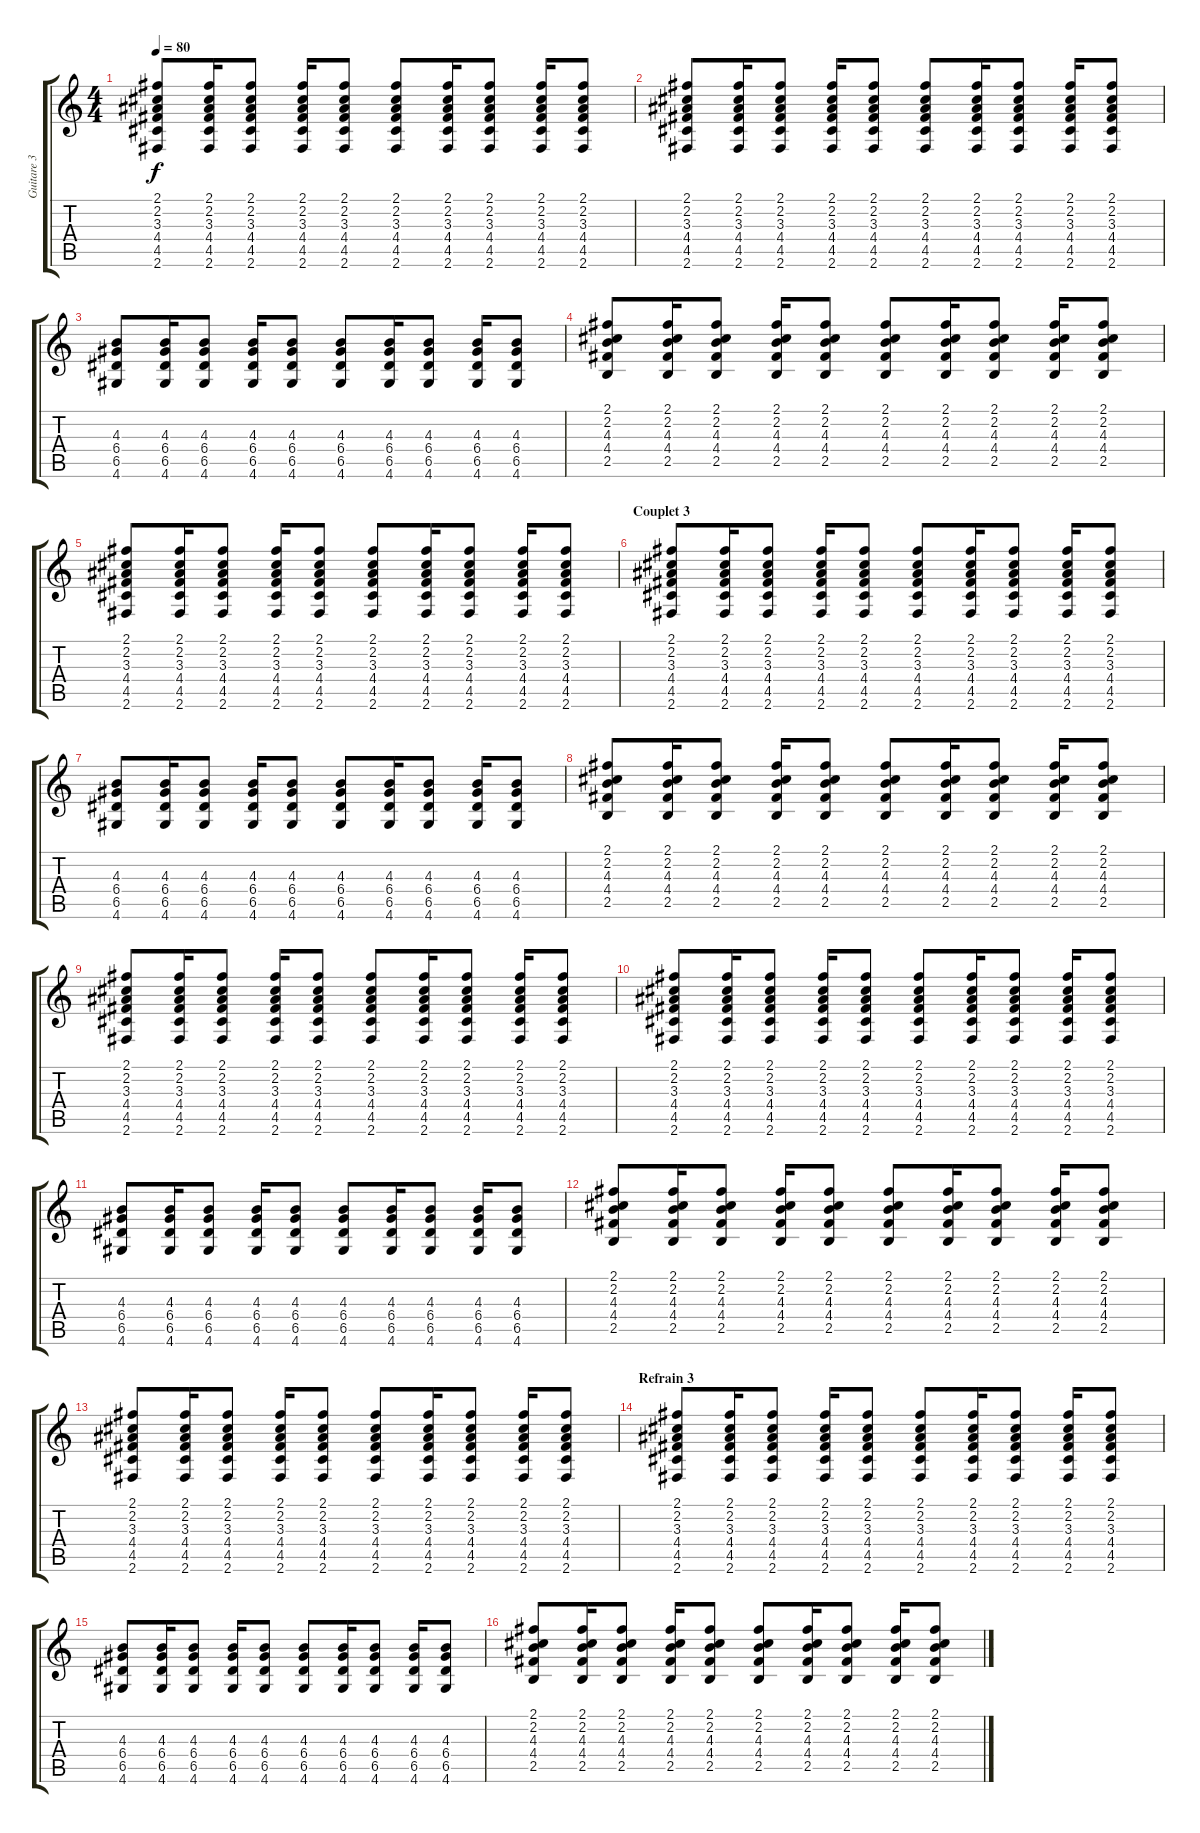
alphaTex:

\track ("Guitare 3" "Guitare 3") {instrument acousticguitarnylon}
\staff {score tabs}
\tuning (E4 B3 G3 D3 A2 E2) {hide}
\ts (4 4)
\tempo 80
\clef g2
\ks c
(2.1 2.2 3.3 4.4 4.5 2.6).8{dy f} (2.1 2.2 3.3 4.4 4.5 2.6).16 (2.1 2.2 3.3 4.4 4.5 2.6).8 (2.1 2.2 3.3 4.4 4.5 2.6).16 (2.1 2.2 3.3 4.4 4.5 2.6).8 (2.1 2.2 3.3 4.4 4.5 2.6).8 (2.1 2.2 3.3 4.4 4.5 2.6).16 (2.1 2.2 3.3 4.4 4.5 2.6).8 (2.1 2.2 3.3 4.4 4.5 2.6).16 (2.1 2.2 3.3 4.4 4.5 2.6).8 |
(2.1 2.2 3.3 4.4 4.5 2.6).8 (2.1 2.2 3.3 4.4 4.5 2.6).16 (2.1 2.2 3.3 4.4 4.5 2.6).8 (2.1 2.2 3.3 4.4 4.5 2.6).16 (2.1 2.2 3.3 4.4 4.5 2.6).8 (2.1 2.2 3.3 4.4 4.5 2.6).8 (2.1 2.2 3.3 4.4 4.5 2.6).16 (2.1 2.2 3.3 4.4 4.5 2.6).8 (2.1 2.2 3.3 4.4 4.5 2.6).16 (2.1 2.2 3.3 4.4 4.5 2.6).8 |
(4.3 6.4 6.5 4.6).8 (4.3 6.4 6.5 4.6).16 (4.3 6.4 6.5 4.6).8 (4.3 6.4 6.5 4.6).16 (4.3 6.4 6.5 4.6).8 (4.3 6.4 6.5 4.6).8 (4.3 6.4 6.5 4.6).16 (4.3 6.4 6.5 4.6).8 (4.3 6.4 6.5 4.6).16 (4.3 6.4 6.5 4.6).8 |
(2.1 2.2 4.3 4.4 2.5).8 (2.1 2.2 4.3 4.4 2.5).16 (2.1 2.2 4.3 4.4 2.5).8 (2.1 2.2 4.3 4.4 2.5).16 (2.1 2.2 4.3 4.4 2.5).8 (2.1 2.2 4.3 4.4 2.5).8 (2.1 2.2 4.3 4.4 2.5).16 (2.1 2.2 4.3 4.4 2.5).8 (2.1 2.2 4.3 4.4 2.5).16 (2.1 2.2 4.3 4.4 2.5).8 |
(2.1 2.2 3.3 4.4 4.5 2.6).8 (2.1 2.2 3.3 4.4 4.5 2.6).16 (2.1 2.2 3.3 4.4 4.5 2.6).8 (2.1 2.2 3.3 4.4 4.5 2.6).16 (2.1 2.2 3.3 4.4 4.5 2.6).8 (2.1 2.2 3.3 4.4 4.5 2.6).8 (2.1 2.2 3.3 4.4 4.5 2.6).16 (2.1 2.2 3.3 4.4 4.5 2.6).8 (2.1 2.2 3.3 4.4 4.5 2.6).16 (2.1 2.2 3.3 4.4 4.5 2.6).8 |
\section ("" "Couplet 3")
(2.1 2.2 3.3 4.4 4.5 2.6).8 (2.1 2.2 3.3 4.4 4.5 2.6).16 (2.1 2.2 3.3 4.4 4.5 2.6).8 (2.1 2.2 3.3 4.4 4.5 2.6).16 (2.1 2.2 3.3 4.4 4.5 2.6).8 (2.1 2.2 3.3 4.4 4.5 2.6).8 (2.1 2.2 3.3 4.4 4.5 2.6).16 (2.1 2.2 3.3 4.4 4.5 2.6).8 (2.1 2.2 3.3 4.4 4.5 2.6).16 (2.1 2.2 3.3 4.4 4.5 2.6).8 |
(4.3 6.4 6.5 4.6).8 (4.3 6.4 6.5 4.6).16 (4.3 6.4 6.5 4.6).8 (4.3 6.4 6.5 4.6).16 (4.3 6.4 6.5 4.6).8 (4.3 6.4 6.5 4.6).8 (4.3 6.4 6.5 4.6).16 (4.3 6.4 6.5 4.6).8 (4.3 6.4 6.5 4.6).16 (4.3 6.4 6.5 4.6).8 |
(2.1 2.2 4.3 4.4 2.5).8 (2.1 2.2 4.3 4.4 2.5).16 (2.1 2.2 4.3 4.4 2.5).8 (2.1 2.2 4.3 4.4 2.5).16 (2.1 2.2 4.3 4.4 2.5).8 (2.1 2.2 4.3 4.4 2.5).8 (2.1 2.2 4.3 4.4 2.5).16 (2.1 2.2 4.3 4.4 2.5).8 (2.1 2.2 4.3 4.4 2.5).16 (2.1 2.2 4.3 4.4 2.5).8 |
(2.1 2.2 3.3 4.4 4.5 2.6).8 (2.1 2.2 3.3 4.4 4.5 2.6).16 (2.1 2.2 3.3 4.4 4.5 2.6).8 (2.1 2.2 3.3 4.4 4.5 2.6).16 (2.1 2.2 3.3 4.4 4.5 2.6).8 (2.1 2.2 3.3 4.4 4.5 2.6).8 (2.1 2.2 3.3 4.4 4.5 2.6).16 (2.1 2.2 3.3 4.4 4.5 2.6).8 (2.1 2.2 3.3 4.4 4.5 2.6).16 (2.1 2.2 3.3 4.4 4.5 2.6).8 |
(2.1 2.2 3.3 4.4 4.5 2.6).8 (2.1 2.2 3.3 4.4 4.5 2.6).16 (2.1 2.2 3.3 4.4 4.5 2.6).8 (2.1 2.2 3.3 4.4 4.5 2.6).16 (2.1 2.2 3.3 4.4 4.5 2.6).8 (2.1 2.2 3.3 4.4 4.5 2.6).8 (2.1 2.2 3.3 4.4 4.5 2.6).16 (2.1 2.2 3.3 4.4 4.5 2.6).8 (2.1 2.2 3.3 4.4 4.5 2.6).16 (2.1 2.2 3.3 4.4 4.5 2.6).8 |
(4.3 6.4 6.5 4.6).8 (4.3 6.4 6.5 4.6).16 (4.3 6.4 6.5 4.6).8 (4.3 6.4 6.5 4.6).16 (4.3 6.4 6.5 4.6).8 (4.3 6.4 6.5 4.6).8 (4.3 6.4 6.5 4.6).16 (4.3 6.4 6.5 4.6).8 (4.3 6.4 6.5 4.6).16 (4.3 6.4 6.5 4.6).8 |
(2.1 2.2 4.3 4.4 2.5).8 (2.1 2.2 4.3 4.4 2.5).16 (2.1 2.2 4.3 4.4 2.5).8 (2.1 2.2 4.3 4.4 2.5).16 (2.1 2.2 4.3 4.4 2.5).8 (2.1 2.2 4.3 4.4 2.5).8 (2.1 2.2 4.3 4.4 2.5).16 (2.1 2.2 4.3 4.4 2.5).8 (2.1 2.2 4.3 4.4 2.5).16 (2.1 2.2 4.3 4.4 2.5).8 |
(2.1 2.2 3.3 4.4 4.5 2.6).8 (2.1 2.2 3.3 4.4 4.5 2.6).16 (2.1 2.2 3.3 4.4 4.5 2.6).8 (2.1 2.2 3.3 4.4 4.5 2.6).16 (2.1 2.2 3.3 4.4 4.5 2.6).8 (2.1 2.2 3.3 4.4 4.5 2.6).8 (2.1 2.2 3.3 4.4 4.5 2.6).16 (2.1 2.2 3.3 4.4 4.5 2.6).8 (2.1 2.2 3.3 4.4 4.5 2.6).16 (2.1 2.2 3.3 4.4 4.5 2.6).8 |
\section ("" "Refrain 3")
(2.1 2.2 3.3 4.4 4.5 2.6).8 (2.1 2.2 3.3 4.4 4.5 2.6).16 (2.1 2.2 3.3 4.4 4.5 2.6).8 (2.1 2.2 3.3 4.4 4.5 2.6).16 (2.1 2.2 3.3 4.4 4.5 2.6).8 (2.1 2.2 3.3 4.4 4.5 2.6).8 (2.1 2.2 3.3 4.4 4.5 2.6).16 (2.1 2.2 3.3 4.4 4.5 2.6).8 (2.1 2.2 3.3 4.4 4.5 2.6).16 (2.1 2.2 3.3 4.4 4.5 2.6).8 |
(4.3 6.4 6.5 4.6).8 (4.3 6.4 6.5 4.6).16 (4.3 6.4 6.5 4.6).8 (4.3 6.4 6.5 4.6).16 (4.3 6.4 6.5 4.6).8 (4.3 6.4 6.5 4.6).8 (4.3 6.4 6.5 4.6).16 (4.3 6.4 6.5 4.6).8 (4.3 6.4 6.5 4.6).16 (4.3 6.4 6.5 4.6).8 |
(2.1 2.2 4.3 4.4 2.5).8 (2.1 2.2 4.3 4.4 2.5).16 (2.1 2.2 4.3 4.4 2.5).8 (2.1 2.2 4.3 4.4 2.5).16 (2.1 2.2 4.3 4.4 2.5).8 (2.1 2.2 4.3 4.4 2.5).8 (2.1 2.2 4.3 4.4 2.5).16 (2.1 2.2 4.3 4.4 2.5).8 (2.1 2.2 4.3 4.4 2.5).16 (2.1 2.2 4.3 4.4 2.5).8
